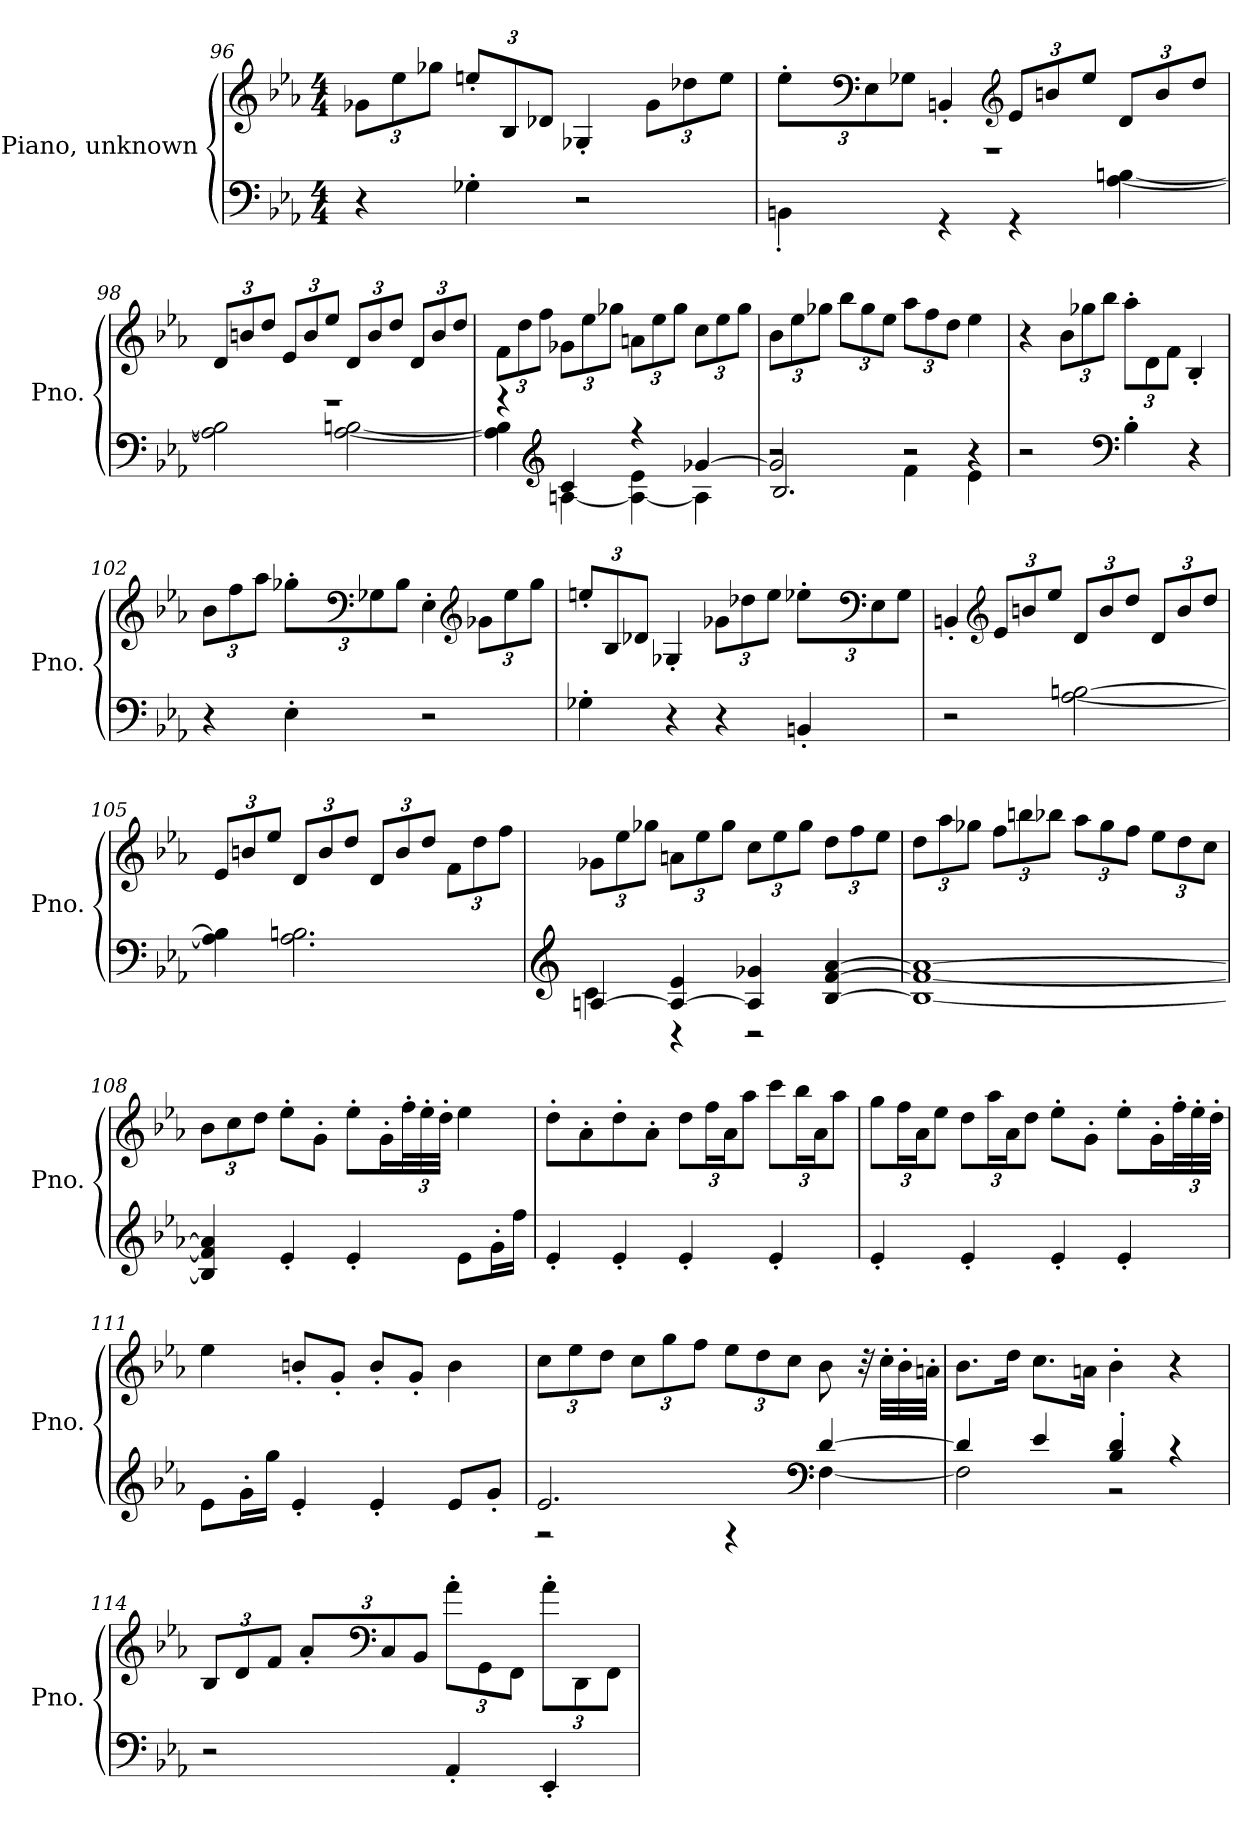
**kern	**kern
*part1	*part1
*staff2	*staff1
*I"Piano, unknown	*
*I'Pno.	*
!!LO:LB:g=z
*clefF4	*clefG2
*k[b-e-a-]	*k[b-e-a-]
*M4/4	*M4/4
*	*Xbrackettup
=96	=96
4r	12g-X\L
.	12ee-\
.	12gg-X\J
4G-X'\	12een'/L
.	12B-/
.	12d-X/J
2r	4G-X'/
.	12g-\L
.	12dd-X\
.	12ee\J
=97	=97
*^	*
1r	4BBn'\	12ee-'\L
*	*	*clefF4
.	.	12E-\
.	.	12G-X\J
.	4r	4BBn'/
*	*	*clefG2
.	4r	12e-/L
.	.	12bn/
.	.	12ee-/J
.	[4A-\ [4Bn\	12d/L
.	.	12b/
.	.	12dd/J
=98	=98	=98
1r	2A-\] 2B\]	12d/L
.	.	12bn/
.	.	12dd/J
.	.	12e-/L
.	.	12b/
.	.	12ee-/J
.	[2A-\ [2Bn\	12d/L
.	.	12b/
.	.	12dd/J
.	.	12d/L
.	.	12b/
.	.	12dd/J
!!LO:LB:g=z
=99	=99	=99
4r	4A-\] 4B\]	12f\L
.	.	12dd\
.	.	12ff\J
*clefG2	*	*
4c/	[4An\	12g-X\L
.	.	12ee-\
.	.	12gg-X\J
4r	4A\_ 4e-\	12an\L
.	.	12ee-\
.	.	12gg-\J
[4g-X/	4A\]	12cc\L
.	.	12ee-\
.	.	12gg-\J
=100	=100	=100
*	*^	*
2g-/]	2r	2.B-/	12b-\L
.	.	.	12ee-\
.	.	.	12gg-X\J
.	.	.	12bb-\L
.	.	.	12gg-\
.	.	.	12ee-\J
2r	4f\	.	12aa-\L
.	.	.	12ff\
.	.	.	12dd\J
.	4e-\	4r	4ee-\
*v	*v	*v	*
=101	=101
2r	4r
.	12b-\L
.	12gg-X\
.	12bb-\J
*clefF4	*
4B-'\	12aa-'\L
.	12d\
.	12f\J
4r	4B-'/
!!LO:LB:g=z
=102	=102
4r	12b-\L
.	12ff\
.	12aa-\J
4E-'\	12gg-X'\L
*	*clefF4
.	12G-X\
.	12B-\J
2r	4E-'\
*	*clefG2
.	12g-X\L
.	12ee-\
.	12gg-\J
=103	=103
4G-X'\	12een'/L
.	12B-/
.	12d-X/J
4r	4G-X'/
4r	12g-X\L
.	12dd-X\
.	12ee\J
4BBn'/	12ee-X'\L
*	*clefF4
.	12E-\
.	12G-\J
=104	=104
2r	4BBn'/
*	*clefG2
.	12e-/L
.	12bn/
.	12ee-/J
[2A-\ [2Bn\	12d/L
.	12b/
.	12dd/J
.	12d/L
.	12b/
.	12dd/J
!!LO:PB:g=z
=105	=105
4A-\] 4B\]	12e-/L
.	12bn/
.	12ee-/J
2.A-\ 2.Bn\	12d/L
.	12b/
.	12dd/J
.	12d/L
.	12b/
.	12dd/J
.	12f\L
.	12dd\
.	12ff\J
=106	=106
*clefG2	*
*^	*
[4An/	4c\	12g-X\L
.	.	12ee-\
.	.	12gg-X\J
4A/_ 4e-/	4r	12an\L
.	.	12ee-\
.	.	12gg-\J
4A/] 4g-X/	2r	12cc\L
.	.	12ee-\
.	.	12gg-\J
[4B-/ [4f/ [4a-/	.	12dd\L
.	.	12ff\
.	.	12ee-\J
*v	*v	*
=107	=107
1B-_ 1f_ 1a-_	12dd\L
.	12aa-\
.	12gg-X\J
.	12ff\L
.	12bbn\
.	12bb-X\J
.	12aa-\L
.	12gg-\
.	12ff\J
.	12ee-\L
.	12dd\
.	12cc\J
!!LO:LB:g=z
=108	=108
4B-/] 4f/] 4a-/]	12b-\L
.	12cc\
.	12dd\J
4e-'/	8ee-'\L
.	8g'\J
4e-'/	8ee-'\L
.	16g'\L
.	48ff'\L
.	48ee-'\
.	48dd'\JJJ
8e-\L	4ee-\
16g'\L	.
16ff\JJ	.
=109	=109
4e-'/	8dd'\L
.	8a-'\
4e-'/	8dd'\
.	8a-'\J
4e-'/	12dd\L
.	24ff\L
.	24a-\J
.	12aa-\J
4e-'/	12ccc\L
.	24bb-\L
.	24a-\J
.	12aa-\J
=110	=110
4e-'/	12gg\L
.	24ff\L
.	24a-\J
.	12ee-\J
4e-'/	12dd\L
.	24aa-\L
.	24a-\J
.	12dd\J
4e-'/	8ee-'\L
.	8g'\J
4e-'/	8ee-'\L
.	16g'\L
.	48ff'\L
.	48ee-'\
.	48dd'\JJJ
!!LO:LB:g=z
=111	=111
8e-\L	4ee-\
16g'\L	.
16gg\JJ	.
4e-'/	8bn'/L
.	8g'/J
4e-'/	8b'/L
.	8g'/J
8e-/L	4b\
8g'/J	.
=112	=112
*^	*
2.e-/	2r	12cc\L
.	.	12ee-\
.	.	12dd\J
.	.	12cc\L
.	.	12gg\
.	.	12ff\J
.	4r	12ee-\L
.	.	12dd\
.	.	12cc\J
*clefF4	*	*
[4d/	[4F\	8b-\
.	.	32r
.	.	32cc'\LLL
.	.	32b-'\
.	.	32an'\JJJ
=113	=113	=113
4d/]	2F\]	8.b-\L
.	.	16dd\Jk
4e-/	.	8.cc\L
.	.	16an\Jk
4B-/' 4d/'	2r	4b-'\
4r	.	4r
*v	*v	*
!!LO:LB:g=z
=114	=114
2r	12B-/L
.	12d/
.	12f/J
.	12a-'/L
*	*clefF4
.	12C/
.	12BB-/J
4AA-'/	12a-'\L
.	12GG\
.	12FF\J
4EE-'/	12a-'\L
.	12DD\
.	12FF\J
=	=
*-	*-
